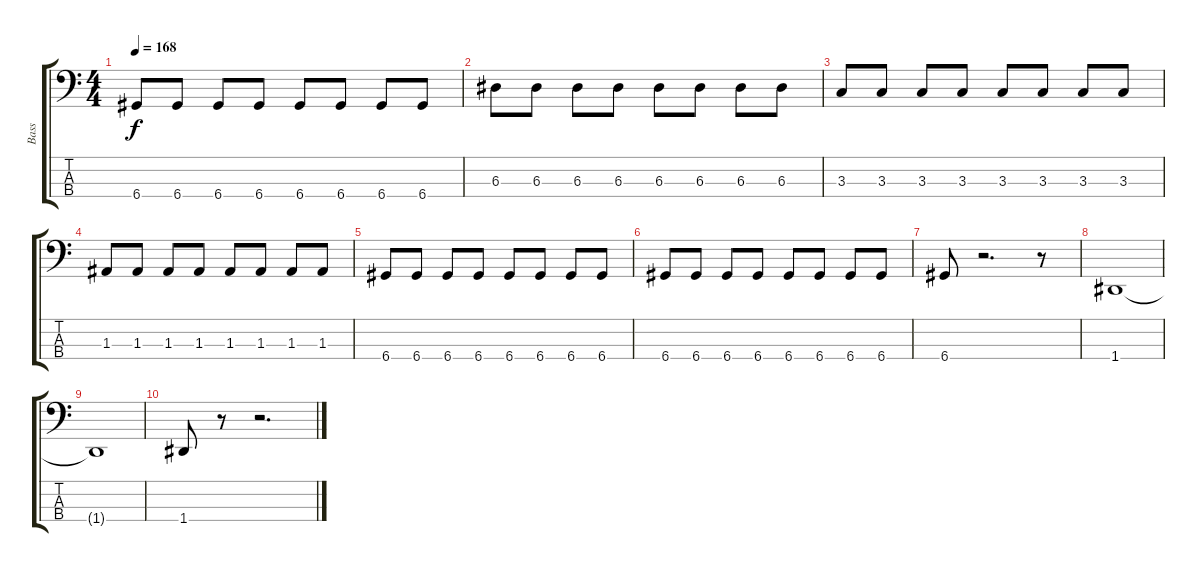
\track ("Bass" "Bass") {instrument electricbassfinger}
\staff {score tabs}
\tuning (G2 D2 A1 D1) {hide}
\ts (4 4)
\tempo 168
\clef f4
\ks c
6.4.8{dy f} 6.4.8 6.4.8 6.4.8 6.4.8 6.4.8 6.4.8 6.4.8 |
6.3.8 6.3.8 6.3.8 6.3.8 6.3.8 6.3.8 6.3.8 6.3.8 |
3.3.8 3.3.8 3.3.8 3.3.8 3.3.8 3.3.8 3.3.8 3.3.8 |
1.3.8 1.3.8 1.3.8 1.3.8 1.3.8 1.3.8 1.3.8 1.3.8 |
6.4.8 6.4.8 6.4.8 6.4.8 6.4.8 6.4.8 6.4.8 6.4.8 |
6.4.8 6.4.8 6.4.8 6.4.8 6.4.8 6.4.8 6.4.8 6.4.8 |
6.4.8 r.2{d} r.8 |
1.4.1 |
1.4{t}.1 |
1.4.8 r.8 r.2{d}
